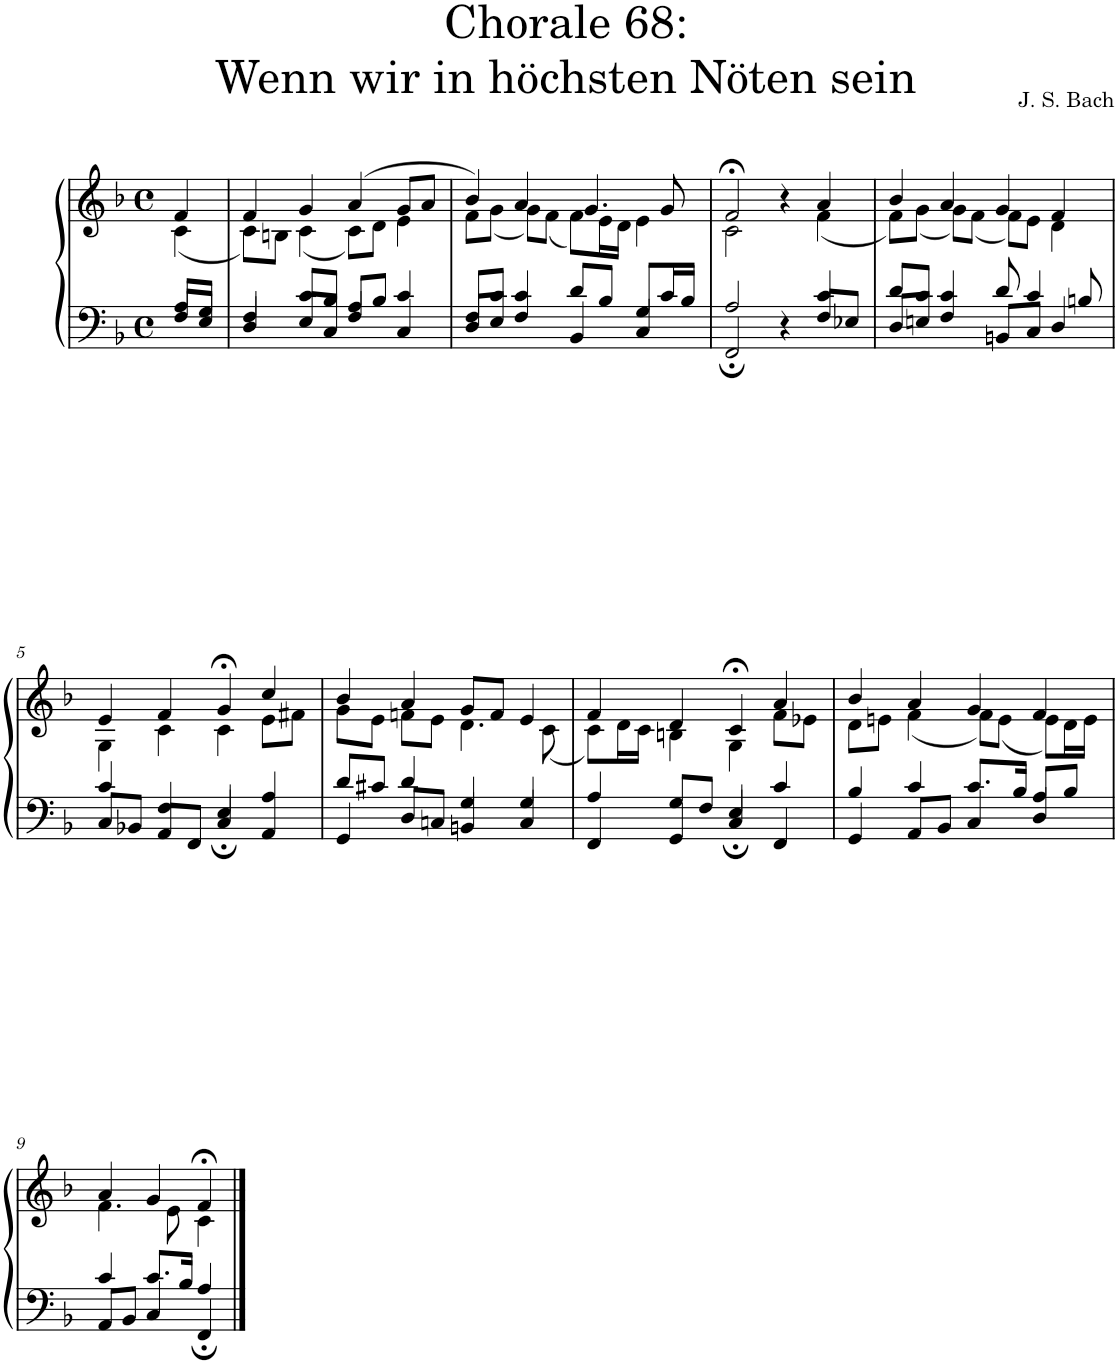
**kern	**kern
*part1	*part1
*staff2	*staff1
*I"S,A	*
*clefF4	*clefG2
*k[b-]	*k[b-]
*M4/4	*M4/4
*met(c)	*met(c)
=	=
*^	*^
8A/L	8F/L	4f/	(<4c\
8G/J	8E/J	.	.
=1	=1	=1	=1
4F/	4D/	4f/	8c\L)
.	.	.	8Bn\J
8c/L	8E/L	4g/	(<4c\
8B-/J	8C/J	.	.
8A/L	4F/	(>4a/	8c\L)
8B-/J	.	.	8d\J
4c/	4C/	8g/L	4e\
.	.	8a/J	.
=2	=2	=2	=2
8F/L	8D/L	4b-/)	8f\L
8c/J	8E/J	.	(<8g\J
4c/	4F/	4a/	8g\L)
.	.	.	(<8f\J
8d/L	4BB-/	4.g/	8f\L)
8B-/J	.	.	16e\L
.	.	.	16d\JJ
8G/L	4C/	.	4e\
16c/L	.	8g/	.
16B-/JJ	.	.	.
=3	=3	=3	=3
*	*^	*	*^
2A/	2ryy	2FF;/	2f;</	2c\	2ryy
4r	4ryy	4ryy	4r	4ryy	4ryy
4c/	4ryy	8F/L	4a/	(<4f\	4ryy
.	.	8E-X/J	.	.	.
*	*v	*v	*	*	*
*	*	*	*v	*v
=4	=4	=4	=4
8d/L	8D/L	4b-/	8f\L)
8c/J	8En/J	.	(<8g\J
4c/	4F/	4a/	8g\L)
.	.	.	(<8f\J
8d/	8BBn/L	4g/	8f\L)
4c/	8C/J	.	8e\J
.	4D/	4f/	4d\
8Bn/	.	.	.
!!LO:LB:g=z	!!
=5	=5	=5	=5
4c/	8C/L	4e/	4G\
.	8BB-X/J	.	.
4F/	8AA/L	4f/	4c\
.	8FF/J	.	.
4E/	4C;/	4g;</	4c\
4A/	4AA/	4cc/	8e\L
.	.	.	8f#X\J
=6	=6	=6	=6
8d/L	4GG/	4b-/	8g\L
8c#X/J	.	.	8e\J
4d/	8D/L	4a/	8fn\L
.	8Cn/J	.	8e\J
4G/	4BBn/	8g/L	4.d\
.	.	8f/J	.
4G/	4C/	4e/	.
.	.	.	(<8c\
=7	=7	=7	=7
4A/	4FF/	4f/	8c\L)
.	.	.	16d\L
.	.	.	16c\JJ
8G/L	4GG/	4d/	4Bn\
8F/J	.	.	.
4E/	4C;/	4c;</	4G\
4c/	4FF/	4a/	8f\L
.	.	.	8e-X\J
=8	=8	=8	=8
4B-/	4GG/	4b-/	8d\L
.	.	.	8en\J
4c/	8AA/L	4a/	(<4f\
.	8BB-/J	.	.
8.c/L	4C/	4g/	8f\L)
.	.	.	(<8e\J
16B-/Jk	.	.	.
8A/L	4D/	4f/	8e\L)
8B-/J	.	.	16d\L
.	.	.	16e\JJ
!!LO:LB:g=z	!!
=9	=9	=9	=9
4c/	8AA/L	4a/	4.f\
.	8BB-/J	.	.
8.c/L	4C/	4g/	.
.	.	.	8e\
16B-/Jk	.	.	.
4A/	4FF;/	4f;</	4c\
*v	*v	*	*
*	*v	*v
==	==
*-	*-
